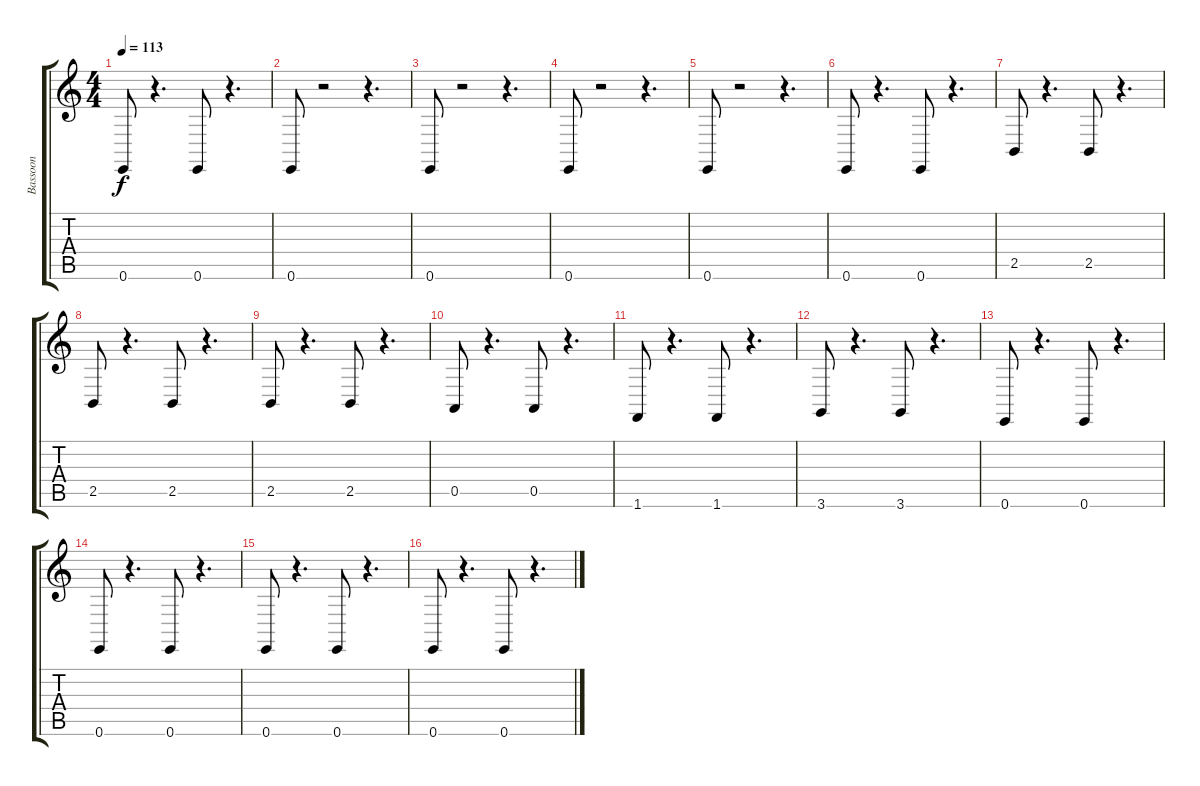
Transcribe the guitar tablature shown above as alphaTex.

\track ("Bassoon" "Bassoon") {instrument bassoon}
\staff {score tabs}
\tuning (E4 B3 G3 D3 A2 E2) {hide}
\ts (4 4)
\tempo 113
\clef g2
\ks c
0.6.8{dy f} r.4{d} 0.6.8 r.4{d} |
0.6.8 r.2 r.4{d} |
0.6.8 r.2 r.4{d} |
0.6.8 r.2 r.4{d} |
0.6.8 r.2 r.4{d} |
0.6.8 r.4{d} 0.6.8 r.4{d} |
2.5.8 r.4{d} 2.5.8 r.4{d} |
2.5.8 r.4{d} 2.5.8 r.4{d} |
2.5.8 r.4{d} 2.5.8 r.4{d} |
0.5.8 r.4{d} 0.5.8 r.4{d} |
1.6.8 r.4{d} 1.6.8 r.4{d} |
3.6.8 r.4{d} 3.6.8 r.4{d} |
0.6.8 r.4{d} 0.6.8 r.4{d} |
0.6.8 r.4{d} 0.6.8 r.4{d} |
0.6.8 r.4{d} 0.6.8 r.4{d} |
0.6.8 r.4{d} 0.6.8 r.4{d}
